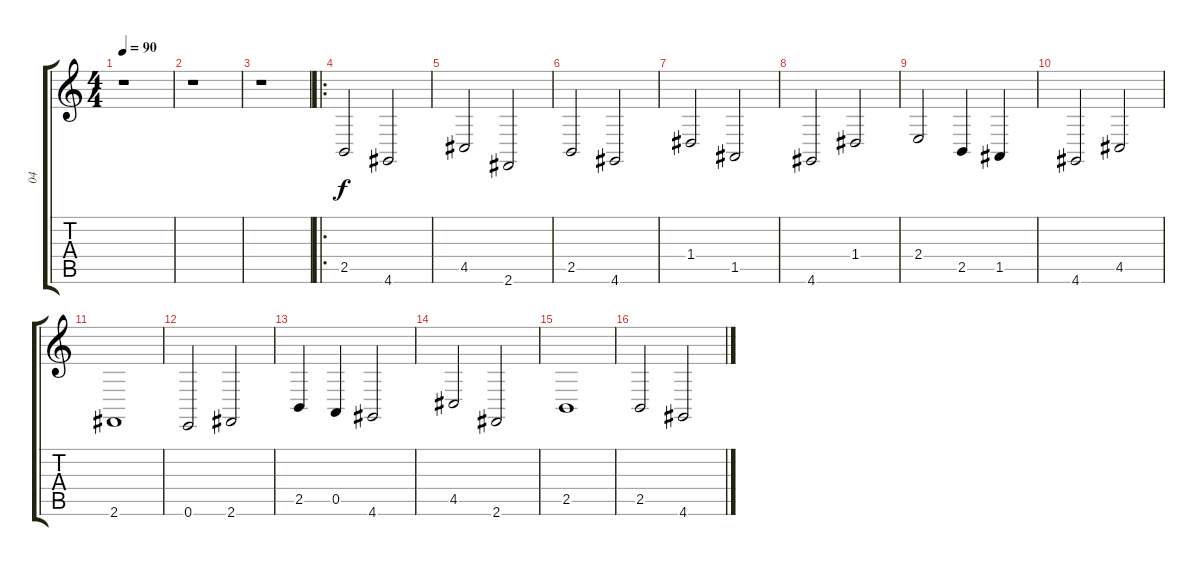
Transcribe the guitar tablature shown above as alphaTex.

\track ("04" "04") {instrument stringensemble1}
\staff {score tabs}
\tuning (E4 B3 G3 D3 A2 E2) {hide}
\ts (4 4)
\tempo 90
\clef g2
\ks c
r.1{dy f instrument stringensemble1} |
r.1 |
r.1 |
\ro
2.5.2 4.6.2 |
4.5.2 2.6.2 |
2.5.2 4.6.2 |
1.4.2 1.5.2 |
4.6.2 1.4.2 |
2.4.2 2.5.4 1.5.4 |
4.6.2 4.5.2 |
2.6.1 |
0.6.2 2.6.2 |
2.5.4 0.5.4 4.6.2 |
4.5.2 2.6.2 |
2.5.1 |
2.5.2 4.6.2
